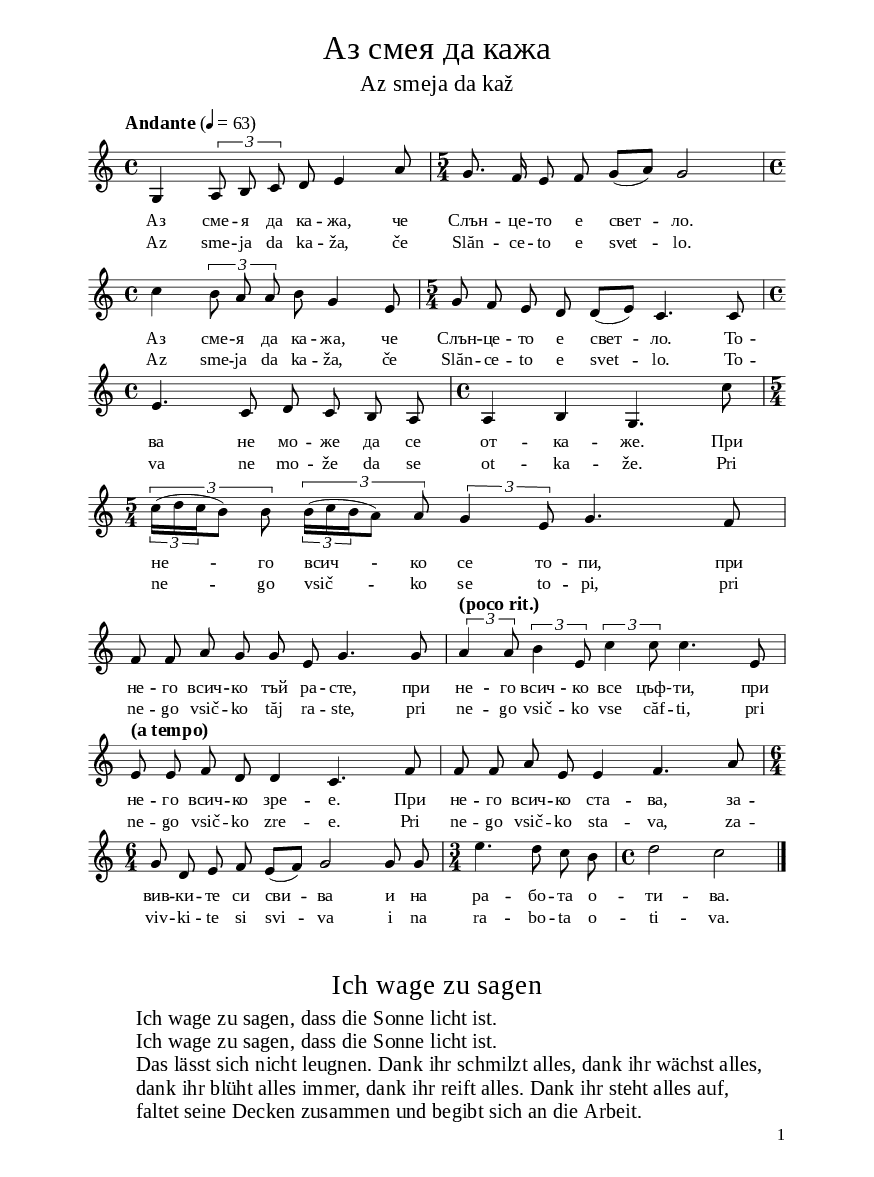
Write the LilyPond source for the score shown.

\version "2.24.4"

% include paper part and global functions
\include "include/globals.ily"

\bookpart {
  \label #'ref109
  \tocItem \markup "Аз смея да кажа – Az smeja da kaža"
  \include "include/bookpart-paper.ily"
  \score {
    \include "include/score-layout.ily"


    \new Voice \relative c' {
      \clef treble
      \key c \major
      \time 4/4
      \tempoFunc "Andante" 4 "63"
      \autoBeamOff
      g4 \tuplet 3/2 {  a8   b8   c8  }  d8   e4   a8 | \time 5/4  | g8.   f16   e8   f8   g8 ( [ a8 ) ]   g2 \break |

      \time 4/4  | c4 \tuplet 3/2 {  b8   a8   a8  } b8   g4   e8 | \time 5/4  | g8   f8   e8   d8   d8 ( [ e8 ) ]   c4.   c8 \break |

      \time 4/4  | e4.   c8   d8   c8   b8  a8 |   \time 4/4   a4   b4   g4.   c'8  | \time 5/4 \break

      \tweak direction #up \tuplet 3/2 { \once \override Slur.positions = #'(1 . 1) \tuplet 3/2 { c16 ([ d16  c16 } b8]) b8 }

      \tweak direction #up \tuplet 3/2 { \once \override Slur.positions = #'(1.05 . 0.1) \tuplet 3/2 { b16 [( c16  b16 } a8 )] a8 }

      \tuplet 3/2 { g4 e8 } g4. f8 \break


      f8   f8   a8   g8   g8 e8   g4. g8 | \tempo "(poco rit.)"  \tuplet 3/2 { a4 a8 } \tuplet 3/2 { b4 e,8 } \tweak direction #up \tuplet 3/2 { c'4 c8 } c4. e,8 \break

      \tempo "(a tempo)" e8 e8   f8 d8   d4   c4.   f8 f8   f8   a8   e8   e4 f4.   a8 \break

      \time 6/4   g8   d8   e8   f8   e8 ( [ f8 ) ]   g2   g8   g8 \time 3/4 e'4. d8 c8 b8 \time 4/4 d2 c2 \bar "|." \break

    }

    \addlyrics {

      Аз сме -- я да ка -- жа, че Слън
      -- це -- то е свет -- ло. Аз сме
      -- я да ка -- жа, че Слън -- це --
      то е свет -- ло. То -- ва не
      мо -- же да се от -- ка -- же. При
      не --   го всич  --
      ко се то -- пи, при не -- го
      всич -- ко тъй ра -- сте, при не --
      го всич -- ко все "цъф-" -- ти, при
      не -- го всич -- ко зре -- е. При
      не -- го всич -- ко ста -- ва, за --
      вив -- ки -- те си сви -- ва и
      на ра -- бо -- та о -- ти -- ва.
    }



    \addlyrics {

      Az sme -- ja da ka -- ža, če Slăn
      -- ce -- to e svet -- lo. Az sme
      -- ja da ka -- ža, če Slăn -- ce --
      to e svet -- lo. To -- va ne
      mo -- že da se ot -- ka -- že. Pri
      ne --   go vsič  --
      ko se to -- pi, pri ne -- go
      vsič -- ko tăj ra -- ste, pri ne --
      go vsič -- ko vse căf -- ti, pri
      ne -- go vsič -- ko zre -- e. Pri
      ne -- go vsič -- ko sta -- va, za --
      viv -- ki -- te si svi -- va i
      na ra -- bo -- ta o -- ti -- va.


    }

    \header {
      title = \titleFunc "Аз смея да кажа" "Az smeja da kaž"
    }

    \midi{}

  } % score

  %\markup \dc-one "D.C. al Fine"
  %

  % include foreign translation(s) of the song

  \markup \empty-three
  \version "2.24.4"

\markup \fill-line { \fontsize #deTitleFontSize "Ich wage zu sagen" }

\markup \null
\markup \null
\markup \abs-fontsize #10 {
\hspace #5
  \override #`(baseline-skip . ,deCoupletBaselineSkip)

  \column { 
    \line { " "Ich wage zu sagen, dass die Sonne licht ist. }

    \line { " "Ich wage zu sagen, dass die Sonne licht ist.}

    \line { " "Das lässt sich nicht leugnen. Dank ihr schmilzt alles, dank ihr wächst alles, }

    \line { " "dank ihr blüht alles immer, dank ihr reift alles. Dank ihr steht alles auf,}

    \line { " "  faltet seine Decken zusammen und begibt sich an die Arbeit.  }

  }


}


} % bookpart
